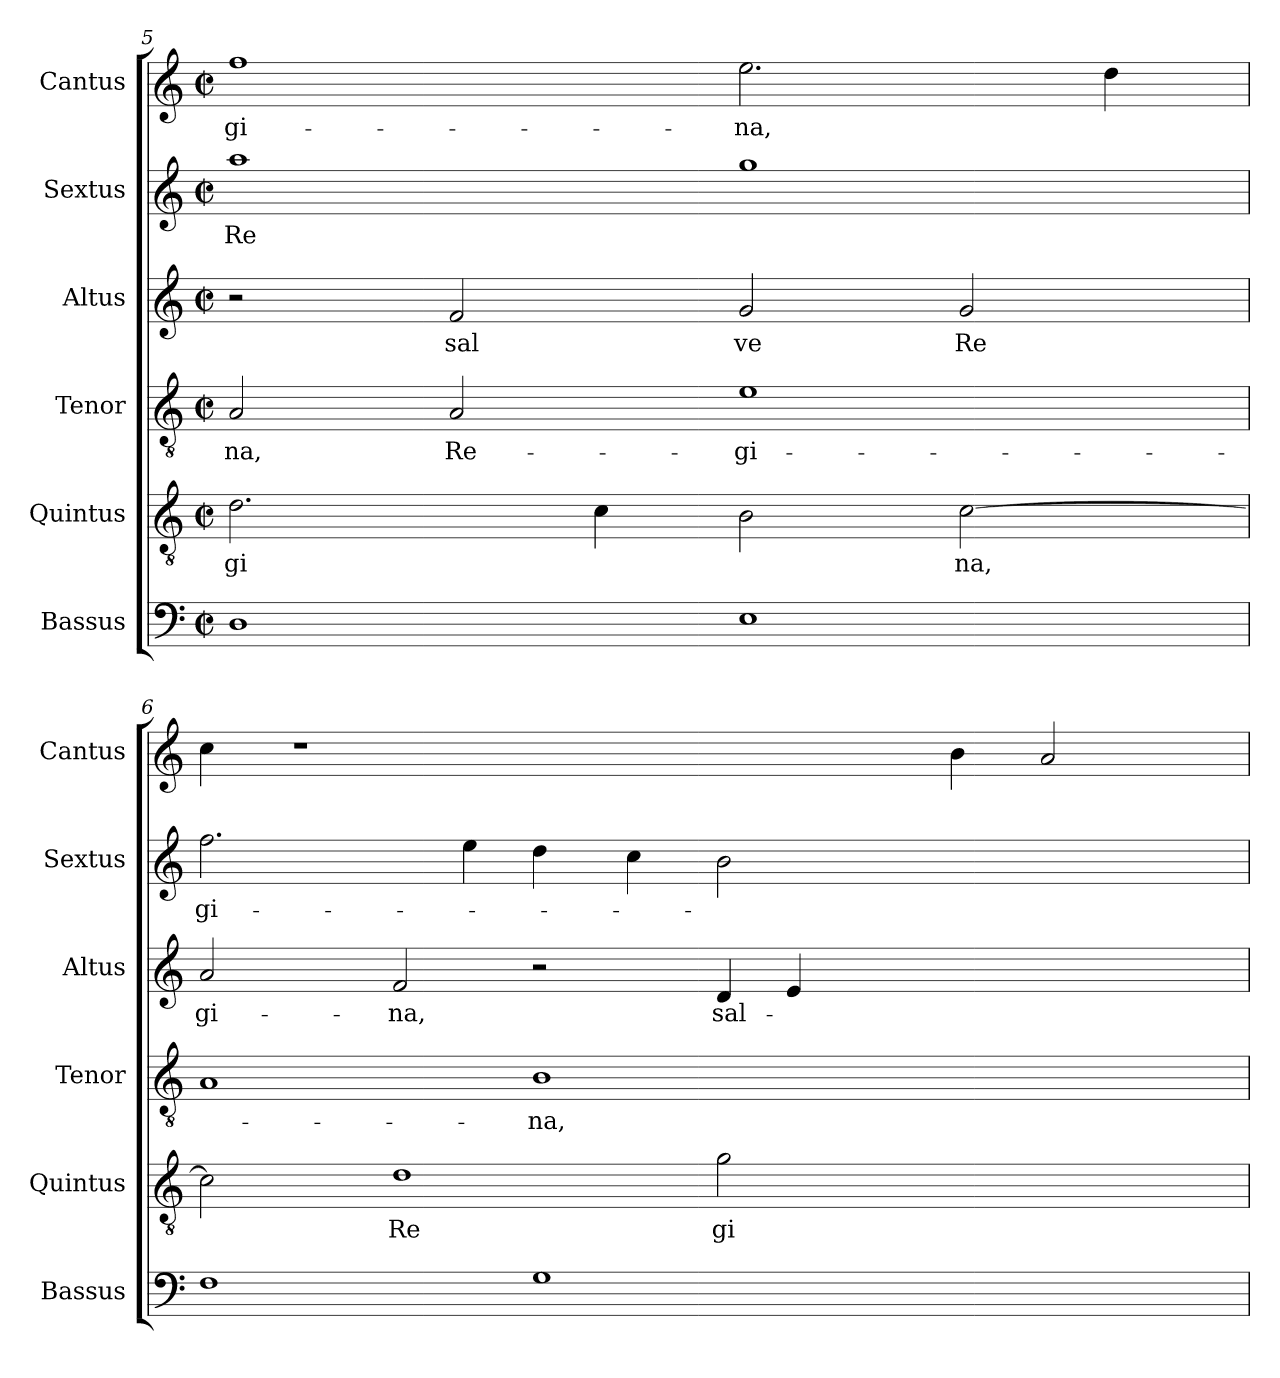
**kern	**kern	**text	**kern	**text	**kern	**text	**kern	**text	**kern	**text
*part6	*part5	*part5	*part4	*part4	*part3	*part3	*part2	*part2	*part1	*part1
*staff6	*staff5	*staff5	*staff4	*staff4	*staff3	*staff3	*staff2	*staff2	*staff1	*staff1
*I"Bassus	*I"Quintus	*	*I"Tenor	*	*I"Altus	*	*I"Sextus	*	*I"Cantus	*
*I'Bassus	*I'Quintus	*	*I'Tenor	*	*I'Altus	*	*I'Sextus	*	*I'Cantus	*
*clefF4	*clefGv2	*	*clefGv2	*	*clefG2	*	*clefG2	*	*clefG2	*
*M2/2	*M2/2	*	*M2/2	*	*M2/2	*	*M2/2	*	*M2/2	*
*met(c|)	*met(c|)	*	*met(c|)	*	*met(c|)	*	*met(c|)	*	*met(c|)	*
=5	=5	=5	=5	=5	=5	=5	=5	=5	=5	=5
!	!	!LO:LY:b:cj	!	!LO:LY:b:cj	!	!	!	!LO:LY:b:cj	!	!LO:LY:b:cj
1D	2.d\	gi	2A/	-na,	2r	.	1aa	Re	1ff	-gi-
!	!	!	!	!LO:LY:b:cj	!	!LO:LY:b:cj	!	!	!	!
.	.	.	2A/	Re-	2f/	sal	.	.	.	.
.	4c\	.	.	.	.	.	.	.	.	.
!	!	!	!	!LO:LY:b:cj	!	!LO:LY:b:cj	!	!	!	!LO:LY:b
1E	2B\	.	1e	-gi-	2g/	ve	1gg	.	2.ee\	-na,
!	!	!LO:LY:b	!	!	!	!LO:LY:b:cj	!	!	!	!
.	[<2c\	na,	.	.	2g/	Re	.	.	.	.
.	.	.	.	.	.	.	.	.	4dd\	.
!!LO:LB:g=z
=6	=6	=6	=6	=6	=6	=6	=6	=6	=6	=6
!	!	!	!	!	!	!LO:LY:b:cj	!	!LO:LY:b:cj	!	!
*^	*	*	*^	*	*	*	*^	*	*	*
1F	8..ryy	2c\]	.	1A	4ryy	.	2a/	gi-	2.ff\	64ryy	gi-	4cc\	.
.	.	.	.	.	.	.	.	.	.	1ryy	.	.	.
.	1ryy	.	.	.	.	.	.	.	.	.	.	.	.
!	!	!	!	!	!	!	!	!	!	!	!	!LO:N:vis=1	!
.	.	.	.	.	16ryy	.	.	.	.	.	.	0r	.
.	.	.	.	.	64ryy	.	.	.	.	.	.	.	.
.	.	.	.	.	1ryy	.	.	.	.	.	.	.	.
!	!	!	!LO:LY:b:cj	!	!	!	!	!LO:LY:b:cj	!	!	!	!	!
.	.	1d	Re	.	.	.	2f/	-na,	.	.	.	.	.
.	.	.	.	.	.	.	.	.	4ee\	.	.	.	.
!	!	!	!	!	!	!LO:LY:b:cj	!	!	!	!	!	!	!
1G	.	.	.	1B	.	-na,	2r	.	4dd\	.	.	.	.
.	.	.	.	.	.	.	.	.	.	1ryy	.	.	.
.	1ryy	.	.	.	.	.	.	.	.	.	.	.	.
.	.	.	.	.	.	.	.	.	4cc\	.	.	.	.
.	.	.	.	.	1ryy	.	.	.	.	.	.	.	.
!	!	!	!LO:LY:b:cj	!	!	!	!	!LO:LY:b	!	!	!	!	!
.	.	2g\	gi	.	.	.	4d/	sal-	2b\	.	.	.	.
.	.	.	.	.	.	.	4e/	.	.	.	.	.	.
1ryy	.	1ryy	.	1ryy	.	.	1ryy	.	1ryy	.	.	.	.
.	.	.	.	.	.	.	.	.	.	2ryy	.	.	.
.	2ryy	.	.	.	.	.	.	.	.	.	.	.	.
.	.	.	.	.	.	.	.	.	.	.	.	4b\	.
.	.	.	.	.	2ryy	.	.	.	.	.	.	.	.
.	.	.	.	.	.	.	.	.	.	.	.	2a/	.
.	.	.	.	.	.	.	.	.	.	4ryy	.	.	.
.	4ryy	.	.	.	.	.	.	.	.	.	.	.	.
.	.	.	.	.	.	.	.	.	.	8...ryy	.	.	.
.	.	.	.	.	8ryy	.	.	.	.	.	.	.	.
.	.	.	.	.	32.ryy	.	.	.	.	.	.	.	.
.	32ryy	.	.	.	.	.	.	.	.	.	.	.	.
*v	*v	*	*	*v	*v	*	*	*	*v	*v	*	*	*
=	=	=	=	=	=	=	=	=	=	=
*-	*-	*-	*-	*-	*-	*-	*-	*-	*-	*-
